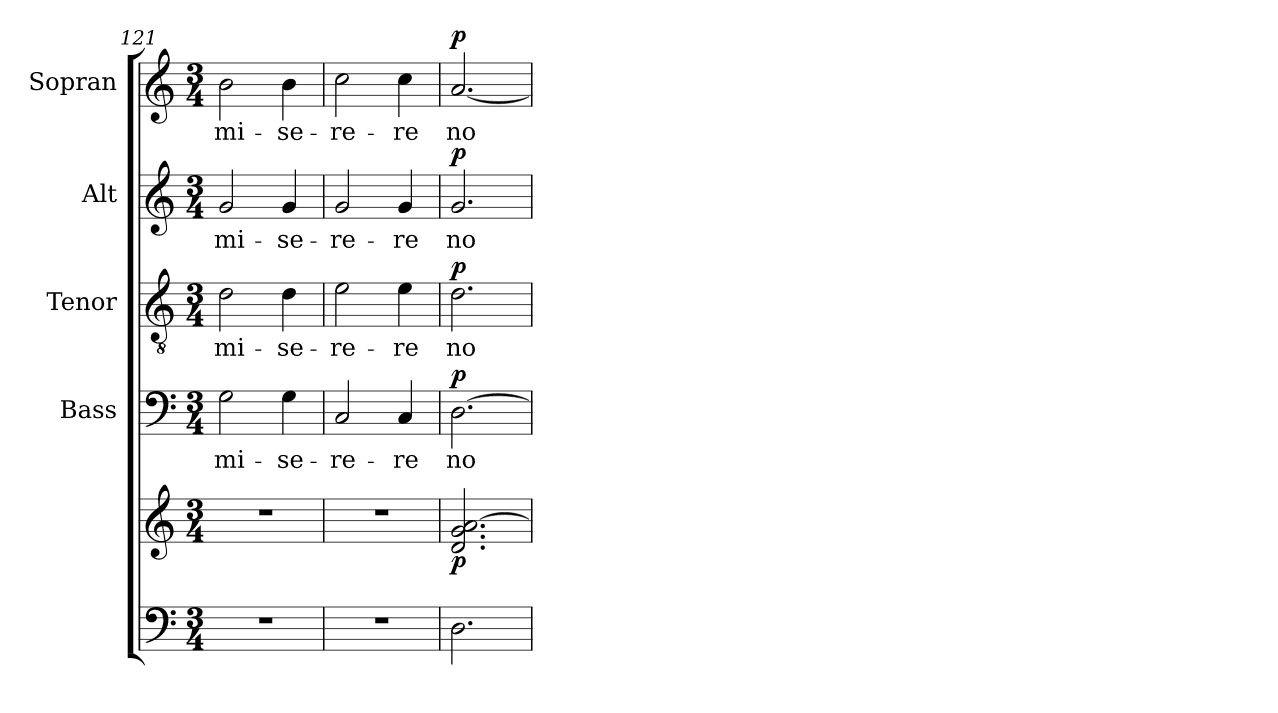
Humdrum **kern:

**kern	**kern	**dynam	**kern	**text	**dynam	**kern	**text	**dynam	**kern	**text	**dynam	**kern	**text	**dynam
*part5	*part5	*part5	*part4	*part4	*part4	*part3	*part3	*part3	*part2	*part2	*part2	*part1	*part1	*part1
*staff6	*staff5	*staff5/6	*staff4	*staff4	*staff4	*staff3	*staff3	*staff3	*staff2	*staff2	*staff2	*staff1	*staff1	*staff1
*	*	*	*I"Bass	*	*	*I"Tenor	*	*	*I"Alt	*	*	*I"Sopran	*	*
*	*	*	*I'B.	*	*	*I'T.	*	*	*I'A.	*	*	*I'S.	*	*
*clefF4	*clefG2	*	*clefF4	*	*	*clefGv2	*	*	*clefG2	*	*	*clefG2	*	*
*k[]	*k[]	*	*k[]	*	*	*k[]	*	*	*k[]	*	*	*k[]	*	*
*C:	*C:	*	*C:	*	*	*C:	*	*	*C:	*	*	*C:	*	*
*M3/4	*M3/4	*	*M3/4	*	*	*M3/4	*	*	*M3/4	*	*	*M3/4	*	*
=121	=121	=121	=121	=121	=121	=121	=121	=121	=121	=121	=121	=121	=121	=121
!	!	!	!	!LO:LY:b	!	!	!LO:LY:b	!	!	!LO:LY:b	!	!	!LO:LY:b	!
2.r	2.r	.	2G\	mi-	.	2d\	mi-	.	2g/	mi-	.	2b\	mi-	.
!	!	!	!	!LO:LY:b	!	!	!LO:LY:b	!	!	!LO:LY:b	!	!	!LO:LY:b	!
.	.	.	4G\	-se-	.	4d\	-se-	.	4g/	-se-	.	4b\	-se-	.
=122	=122	=122	=122	=122	=122	=122	=122	=122	=122	=122	=122	=122	=122	=122
!	!	!	!	!LO:LY:b	!	!	!LO:LY:b	!	!	!LO:LY:b	!	!	!LO:LY:b	!
2.r	2.r	.	2C/	-re-	.	2e\	-re-	.	2g/	-re-	.	2cc\	-re-	.
!	!	!	!	!LO:LY:b	!	!	!LO:LY:b	!	!	!LO:LY:b	!	!	!LO:LY:b	!
.	.	.	4C/	-re	.	4e\	-re	.	4g/	-re	.	4cc\	-re	.
=123	=123	=123	=123	=123	=123	=123	=123	=123	=123	=123	=123	=123	=123	=123
!	!	!LO:DY:b	!	!LO:LY:b	!LO:DY:a	!	!LO:LY:b	!LO:DY:a	!	!LO:LY:b	!LO:DY:a	!	!LO:LY:b	!LO:DY:a
2.D\	2.d/ 2.g/ [>2.a/	p	[2.D\	no-	p	2.d\	no-	p	2.g/	no-	p	[2.a/	no-	p
=	=	=	=	=	=	=	=	=	=	=	=	=	=	=
*-	*-	*-	*-	*-	*-	*-	*-	*-	*-	*-	*-	*-	*-	*-
